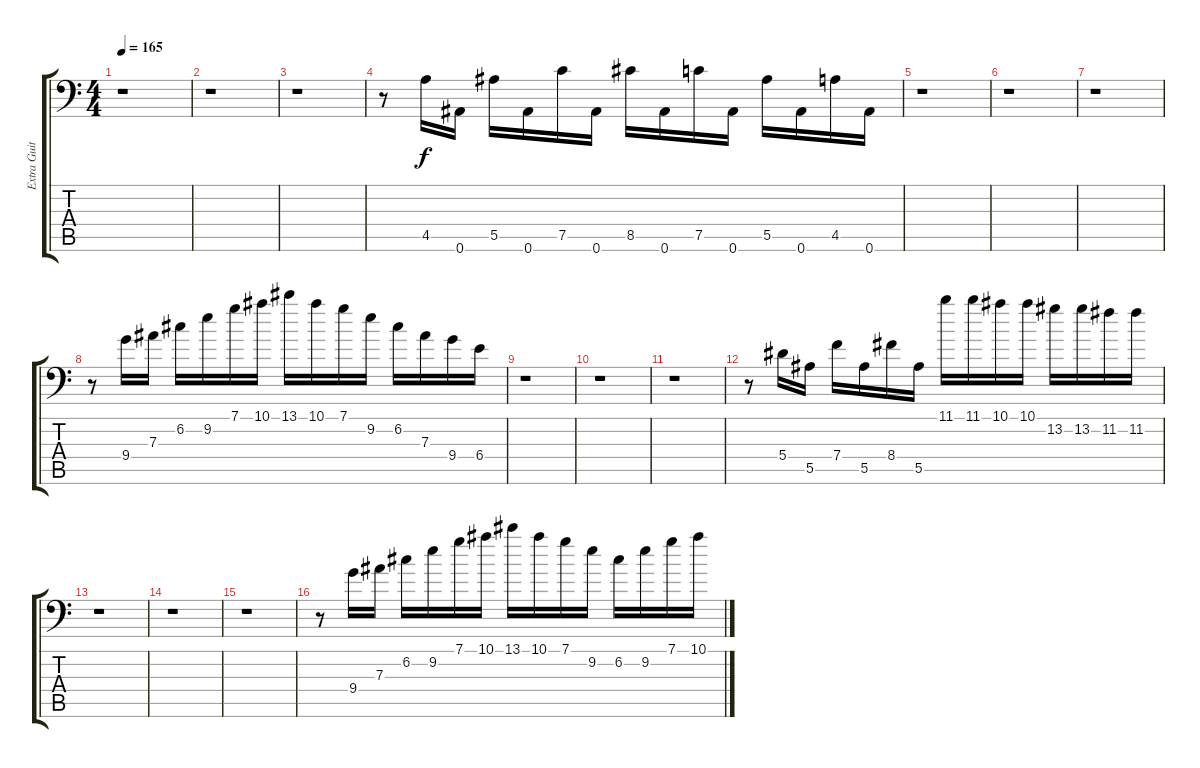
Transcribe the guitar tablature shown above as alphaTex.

\track ("Extra Guitar" "Extra Guit") {instrument overdrivenguitar}
\staff {score tabs}
\tuning (C4 G3 Eb3 Bb2 F2 Bb1) {hide}
\ts (4 4)
\tempo 165
\clef f4
\ks c
r.1{dy f} |
r.1 |
r.1 |
r.8 4.5.16 0.6.16 5.5.16 0.6.16 7.5.16 0.6.16 8.5.16 0.6.16 7.5.16 0.6.16 5.5.16 0.6.16 4.5.16 0.6.16 |
r.1 |
r.1 |
r.1 |
r.8 9.4.16 7.3.16 6.2.16 9.2.16 7.1.16 10.1.16 13.1.16 10.1.16 7.1.16 9.2.16 6.2.16 7.3.16 9.4.16 6.4.16 |
r.1 |
r.1 |
r.1 |
r.8 5.4.16 5.5.16 7.4.16 5.5.16 8.4.16 5.5.16 11.1.16 11.1.16 10.1.16 10.1.16 13.2.16 13.2.16 11.2.16 11.2.16 |
r.1 |
r.1 |
r.1 |
r.8 9.4.16 7.3.16 6.2.16 9.2.16 7.1.16 10.1.16 13.1.16 10.1.16 7.1.16 9.2.16 6.2.16 9.2.16 7.1.16 10.1.16
